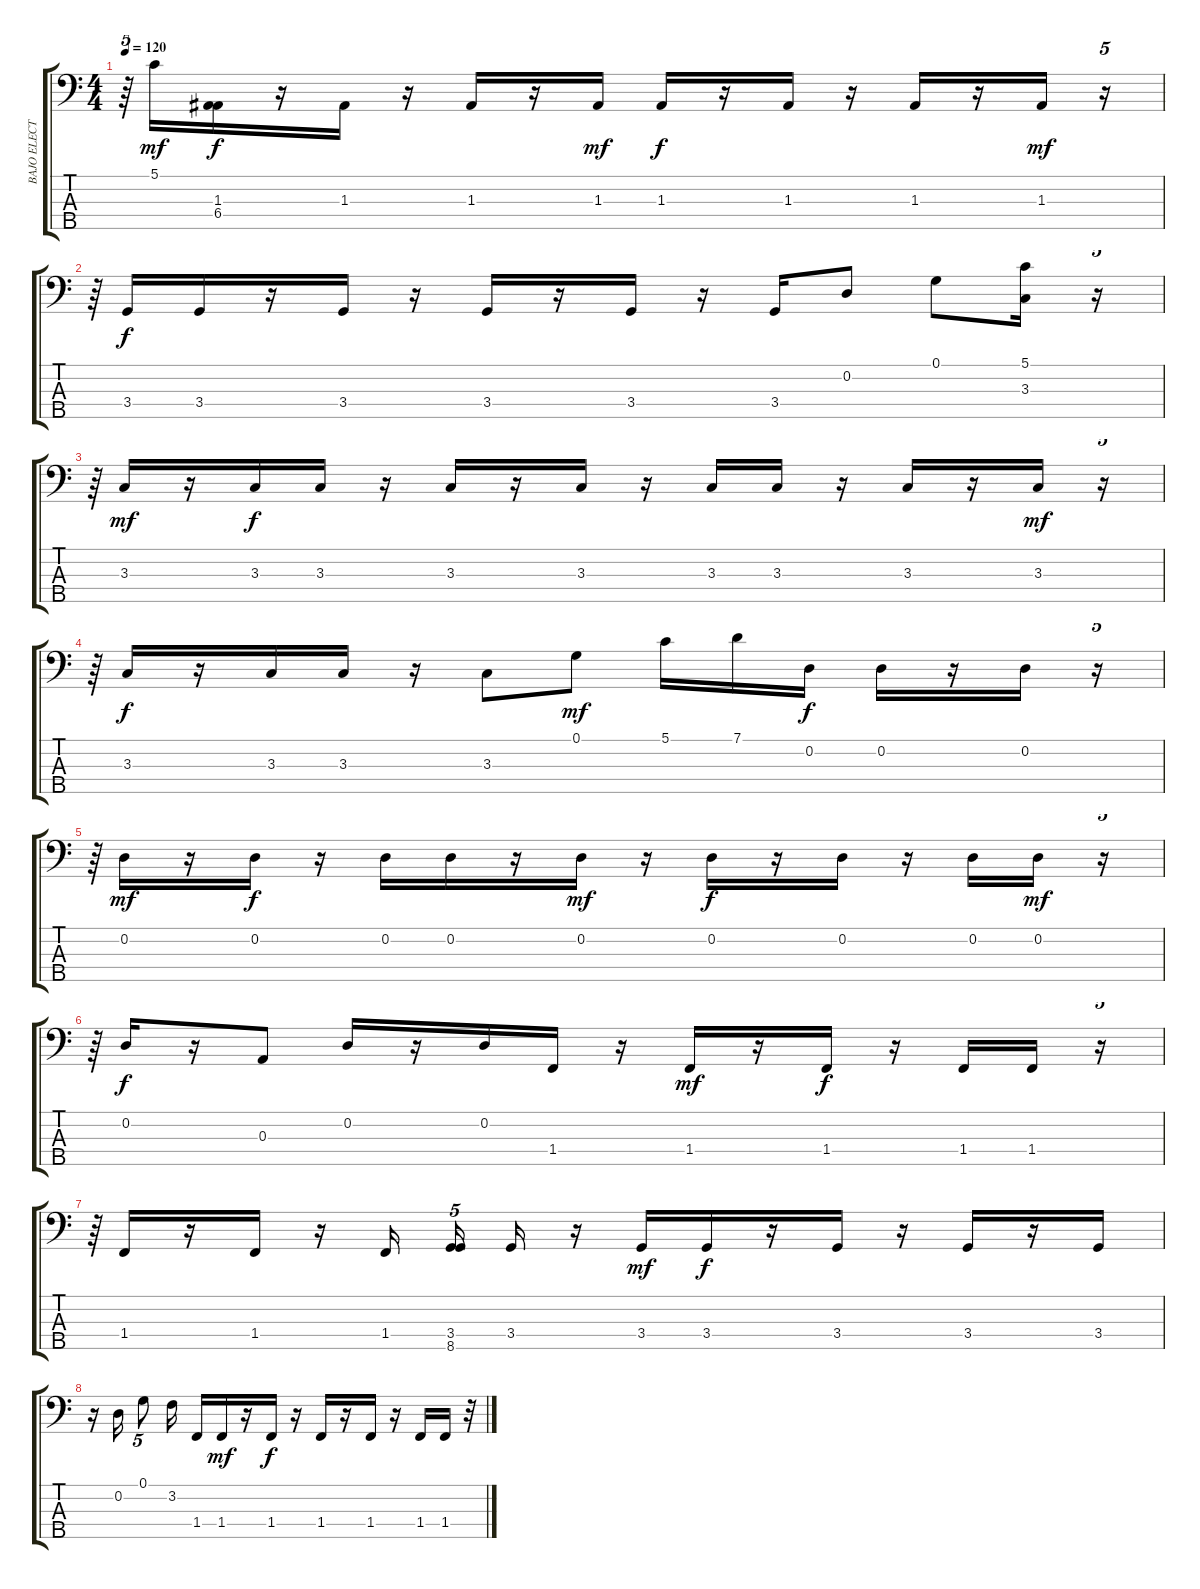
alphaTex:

\track ("BAJO ELECTRICO" "BAJO ELECT") {solo instrument fretlessbass}
\staff {score tabs}
\tuning (G2 D2 A1 E1 B0) {hide}
\ts (4 4)
\tempo 120
\clef f4
\ks c
r.64{tu (5 4) dy f} 5.1.16{dy mf} (1.3 6.4).16{dy f} r.16 1.3.16 r.16 1.3.16 r.16 1.3.16{dy mf} 1.3.16{dy f} r.16 1.3.16 r.16 1.3.16 r.16 1.3.16{dy mf} r.16{tu (5 4)} |
r.64{tu (5 4)} 3.4.16{dy f} 3.4.16 r.16 3.4.16 r.16 3.4.16 r.16 3.4.16 r.16 3.4.16 0.2.8 0.1.8 (5.1 3.3).16 r.16{tu (5 4)} |
r.64{tu (5 4)} 3.3.16{dy mf} r.16 3.3.16{dy f} 3.3.16 r.16 3.3.16 r.16 3.3.16 r.16 3.3.16 3.3.16 r.16 3.3.16 r.16 3.3.16{dy mf} r.16{tu (5 4)} |
r.64{tu (5 4)} 3.3.16{dy f} r.16 3.3.16 3.3.16 r.16 3.3.8 0.1.8{dy mf} 5.1.16 7.1.16 0.2.16{dy f} 0.2.16 r.16 0.2.16 r.16{tu (5 4)} |
r.64{tu (5 4)} 0.2.16{dy mf} r.16 0.2.16{dy f} r.16 0.2.16 0.2.16 r.16 0.2.16{dy mf} r.16 0.2.16{dy f} r.16 0.2.16 r.16 0.2.16 0.2.16{dy mf} r.16{tu (5 4)} |
r.64{tu (5 4)} 0.2.16{dy f} r.16 0.3.8 0.2.16 r.16 0.2.16 1.4.16 r.16 1.4.16{dy mf} r.16 1.4.16{dy f} r.16 1.4.16 1.4.16 r.16{tu (5 4)} |
r.64{tu (5 4)} 1.4.16 r.16 1.4.16 r.16 1.4.16{beam splitsecondary} (3.4 8.5).16{tu (5 4)} 3.4.16 r.16 3.4.16{dy mf} 3.4.16{dy f} r.16 3.4.16 r.16 3.4.16 r.16 3.4.16 |
r.16 0.2.16 0.1.8{tu (5 4)} 3.2.16 1.4.16 1.4.16{dy mf} r.16 1.4.16{dy f} r.16 1.4.16 r.16 1.4.16 r.16 1.4.16 1.4.16 r.32{tu (5 4)}
